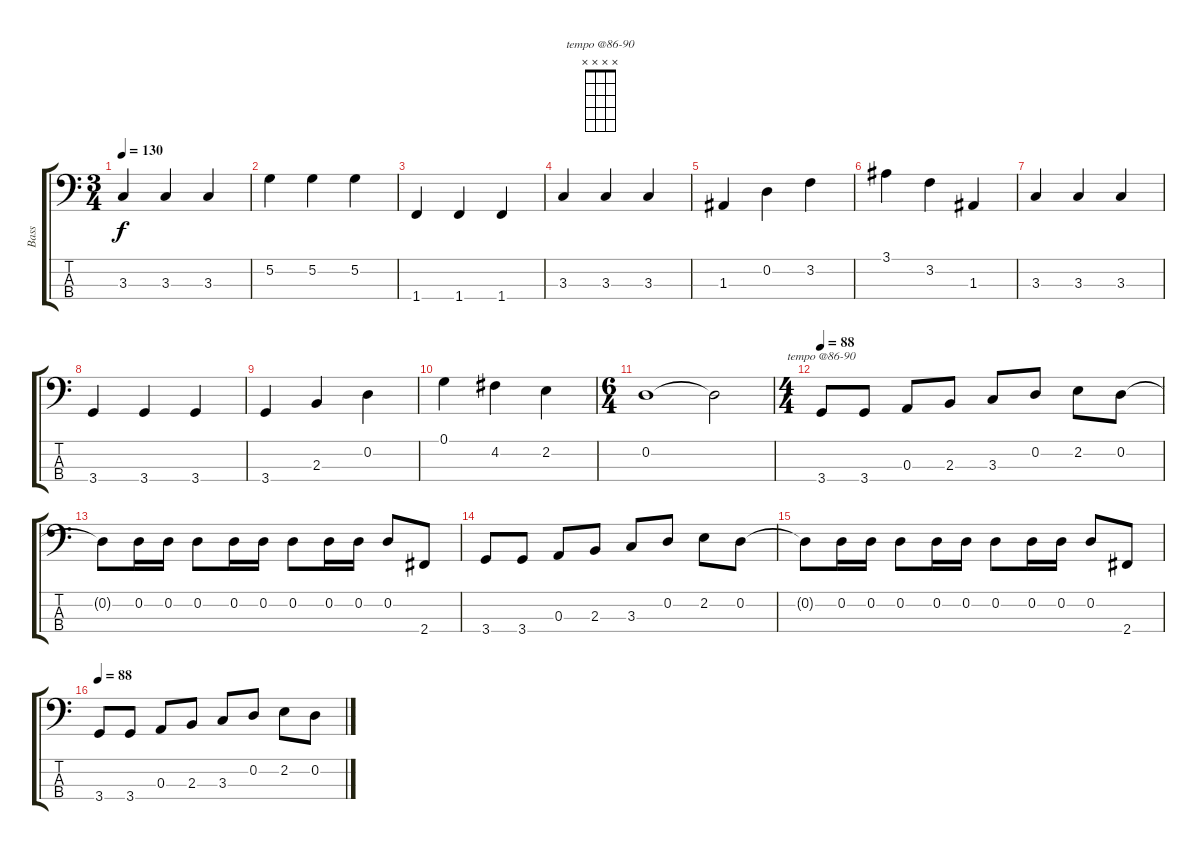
\track ("Bass" "Bass") {instrument electricbassfinger}
\staff {score tabs}
\tuning (G2 D2 A1 E1) {hide}
\chord ("tempo @86-90" x x x x)
\ts (3 4)
\tempo 130
\clef f4
\ks c
3.3.4{dy f} 3.3.4 3.3.4 |
5.2.4 5.2.4 5.2.4 |
1.4.4 1.4.4 1.4.4 |
3.3.4 3.3.4 3.3.4 |
1.3.4 0.2.4 3.2.4 |
3.1.4 3.2.4 1.3.4 |
3.3.4 3.3.4 3.3.4 |
3.4.4 3.4.4 3.4.4 |
3.4.4 2.3.4 0.2.4 |
0.1.4 4.2.4 2.2.4 |
\ts (6 4)
0.2.1 0.2{t}.2 |
\ts (4 4)
\tempo 88
3.4.8{ch "tempo @86-90"} 3.4.8 0.3.8 2.3.8 3.3.8 0.2.8 2.2.8 0.2.8 |
0.2{t}.8 0.2.16 0.2.16 0.2.8 0.2.16 0.2.16 0.2.8 0.2.16 0.2.16 0.2.8 2.4.8 |
3.4.8 3.4.8 0.3.8 2.3.8 3.3.8 0.2.8 2.2.8 0.2.8 |
0.2{t}.8 0.2.16 0.2.16 0.2.8 0.2.16 0.2.16 0.2.8 0.2.16 0.2.16 0.2.8 2.4.8 |
\tempo 88
3.4.8 3.4.8 0.3.8 2.3.8 3.3.8 0.2.8 2.2.8 0.2.8
